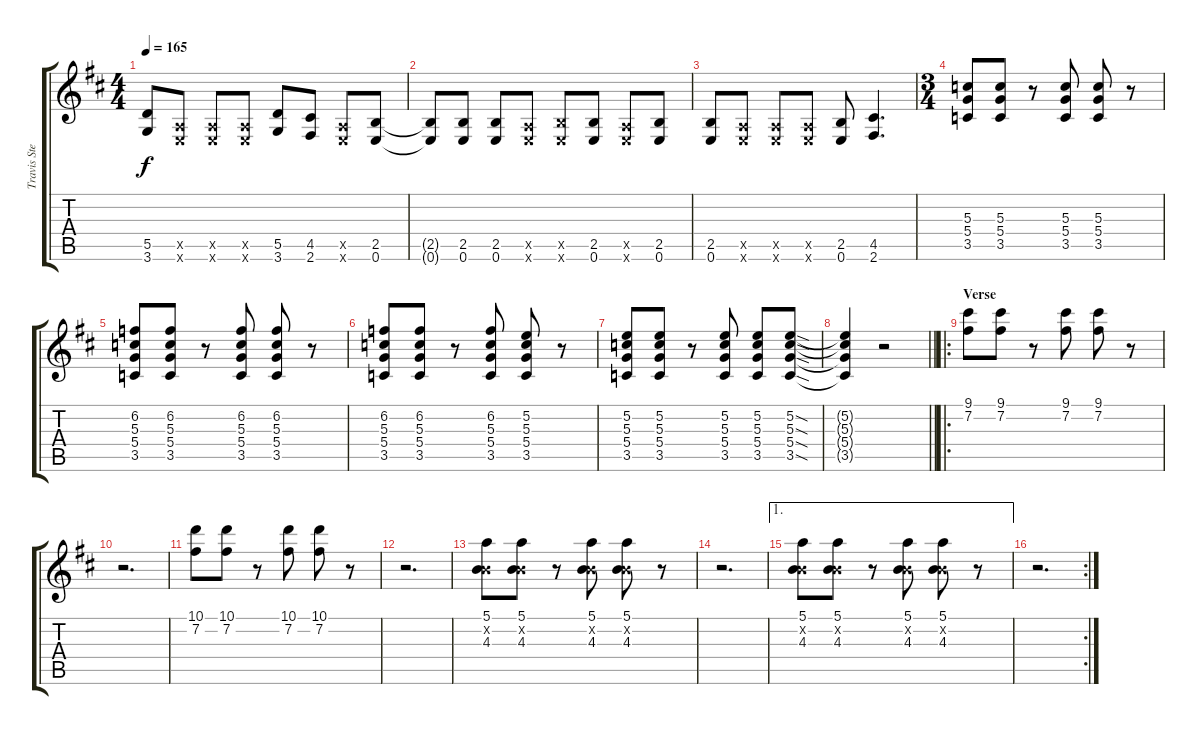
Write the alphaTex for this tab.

\track ("Travis Stever" "Travis Ste") {instrument distortionguitar}
\staff {score tabs}
\tuning (E4 B3 G3 D3 A2 E2) {hide}
\ts (4 4)
\tempo 165
\clef g2
\ks d
(5.5 3.6).8{dy f} (0.5{x} 0.6{x}).8 (0.5{x} 0.6{x}).8 (0.5{x} 0.6{x}).8 (5.5 3.6).8 (4.5 2.6).8 (0.5{x} 0.6{x}).8 (2.5 0.6).8 |
(2.5{t} 0.6{t}).8 (2.5 0.6).8 (2.5 0.6).8 (0.5{x} 0.6{x}).8 (2.5{x} 0.6{x}).8 (2.5 0.6).8 (0.5{x} 0.6{x}).8 (2.5 0.6).8 |
(2.5 0.6).8 (0.5{x} 0.6{x}).8 (0.5{x} 0.6{x}).8 (0.5{x} 0.6{x}).8 (2.5 0.6).8 (4.5 2.6).4{d} |
\ts (3 4)
(5.3 5.4 3.5).8 (5.3 5.4 3.5).8 r.8 (5.3 5.4 3.5).8 (5.3 5.4 3.5).8 r.8 |
(6.2 5.3 5.4 3.5).8 (6.2 5.3 5.4 3.5).8 r.8 (6.2 5.3 5.4 3.5).8 (6.2 5.3 5.4 3.5).8 r.8 |
(6.2 5.3 5.4 3.5).8 (6.2 5.3 5.4 3.5).8 r.8 (6.2 5.3 5.4 3.5).8 (5.2 5.3 5.4 3.5).8 r.8 |
(5.2 5.3 5.4 3.5).8 (5.2 5.3 5.4 3.5).8 r.8 (5.2 5.3 5.4 3.5).8 (5.2 5.3 5.4 3.5).8 (5.2{sod} 5.3{sod} 5.4{sod} 3.5{sod}).8 |
\barLineRight lightlight
(5.2{t} 5.3{t} 5.4{t} 3.5{t}).4 r.2 |
\ro
\section ("" "Verse")
(9.1 7.2).8 (9.1 7.2).8 r.8 (9.1 7.2).8 (9.1 7.2).8 r.8 |
r.2{d} |
(10.1 7.2).8 (10.1 7.2).8 r.8 (10.1 7.2).8 (10.1 7.2).8 r.8 |
r.2{d} |
(5.1 0.2{x} 4.3).8 (5.1 0.2{x} 4.3).8 r.8 (5.1 0.2{x} 4.3).8 (5.1 0.2{x} 4.3).8 r.8 |
r.2{d} |
\ae 1
(5.1 0.2{x} 4.3).8 (5.1 0.2{x} 4.3).8 r.8 (5.1 0.2{x} 4.3).8 (5.1 0.2{x} 4.3).8 r.8 |
\rc 2
r.2{d}
